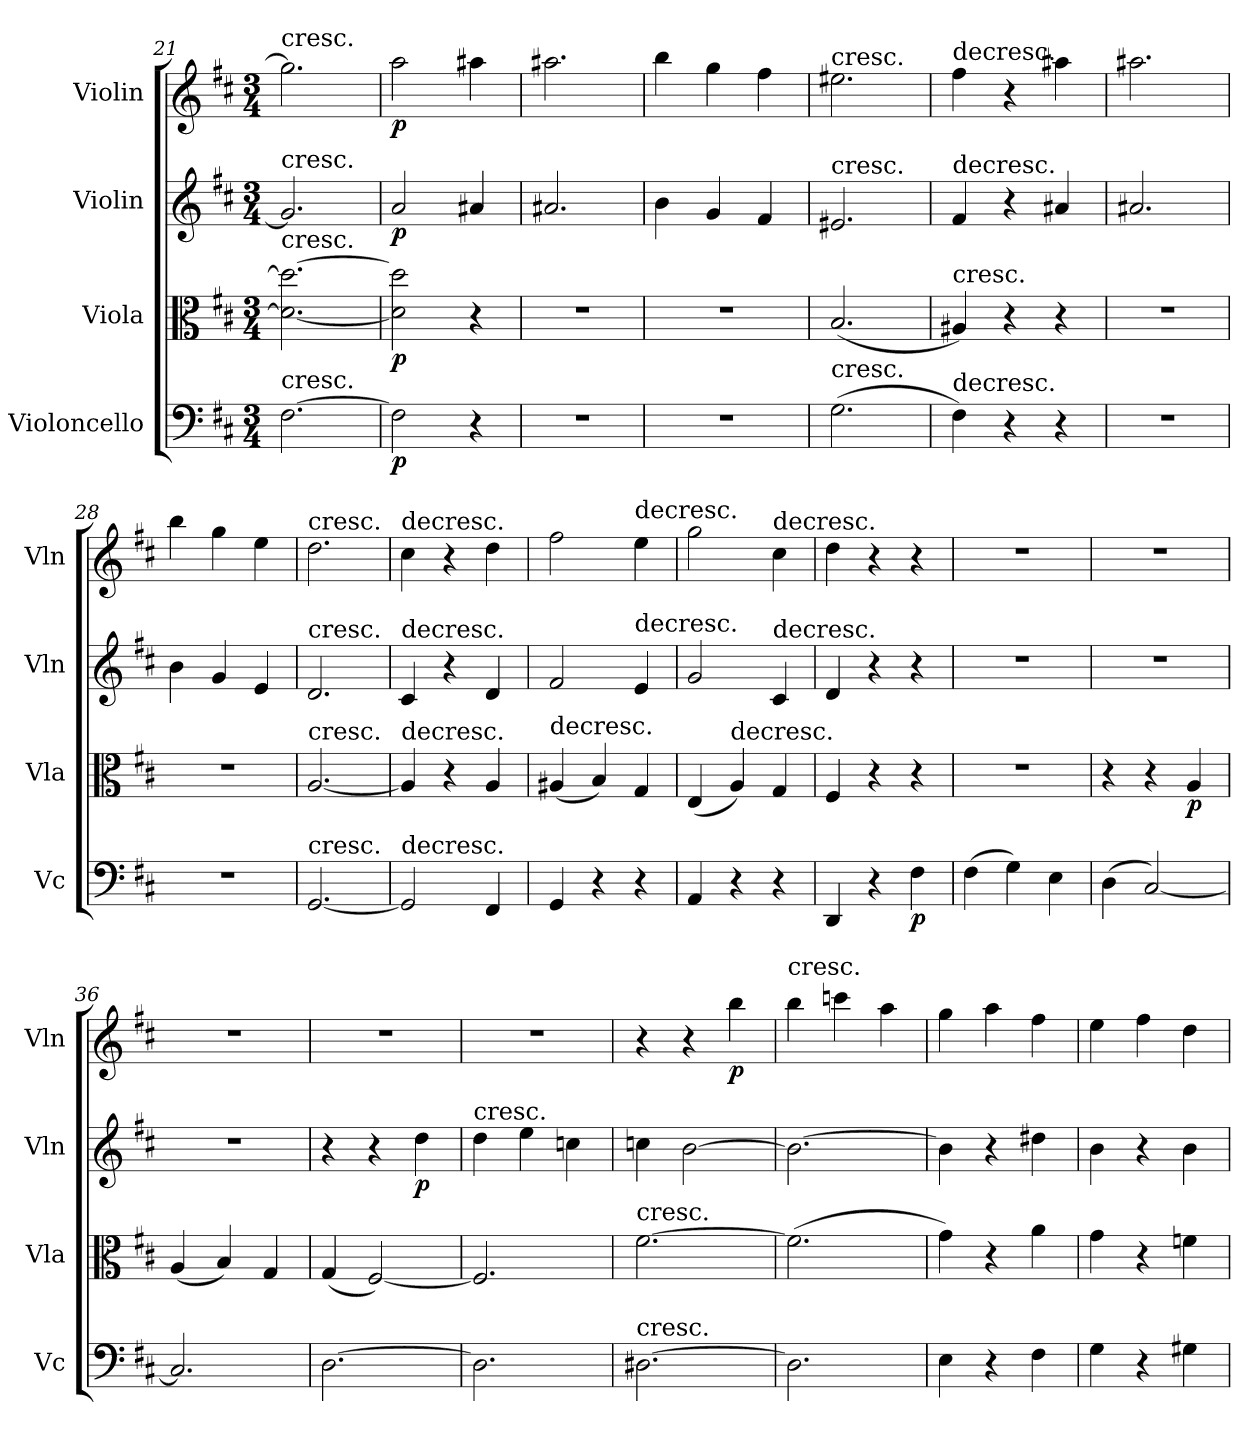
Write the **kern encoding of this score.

**kern	**dynam	**kern	**dynam	**kern	**dynam	**kern	**dynam
*part4	*part4	*part3	*part3	*part2	*part2	*part1	*part1
*staff4	*staff4	*staff3	*staff3	*staff2	*staff2	*staff1	*staff1
*I"Violoncello	*	*I"Viola	*	*I"Violin	*	*I"Violin	*
*I'Vc	*	*I'Vla	*	*I'Vln	*	*I'Vln	*
*clefF4	*	*clefC3	*	*clefG2	*	*clefG2	*
*k[f#c#]	*	*k[f#c#]	*	*k[f#c#]	*	*k[f#c#]	*
*D:	*	*D:	*	*D:	*	*D:	*
*M3/4	*	*M3/4	*	*M3/4	*	*M3/4	*
=21	=21	=21	=21	=21	=21	=21	=21
!	!	!	!	!	!	!LO:TX:t=cresc.	!
!	!	!	!	!LO:TX:t=cresc.	!	!	!
!	!	!LO:TX:t=cresc.	!	!	!	!	!
!LO:TX:t=cresc.	!	!	!	!	!	!	!
[2.F#\	.	2.d_\ 2.dd_\	.	2.g#/]	.	2.gg#\]	.
=22	=22	=22	=22	=22	=22	=22	=22
2F#\]	p	2d]\ 2dd]\	p	2a/	p	2aa\	p
4r	.	4r	.	4a#X/	.	4aa#X\	.
=23	=23	=23	=23	=23	=23	=23	=23
2.r	.	2.r	.	2.a#X/	.	2.aa#X\	.
=24	=24	=24	=24	=24	=24	=24	=24
2.r	.	2.r	.	4b\	.	4bb\	.
.	.	.	.	4g/	.	4gg\	.
.	.	.	.	4f#/	.	4ff#\	.
=25	=25	=25	=25	=25	=25	=25	=25
!	!	!	!	!	!	!LO:TX:t=cresc.	!
!	!	!	!	!LO:TX:t=cresc.	!	!	!
!LO:TX:t=cresc.	!	!	!	!	!	!	!
(2.G\	.	(2.B/	.	2.e#X/	.	2.ee#X\	.
=26	=26	=26	=26	=26	=26	=26	=26
!	!	!	!	!	!	!LO:TX:t=decresc.	!
!	!	!	!	!LO:TX:t=decresc.	!	!	!
!	!	!LO:TX:t=cresc.	!	!	!	!	!
!LO:TX:t=decresc.	!	!	!	!	!	!	!
4F#\)	.	4A#X/)	.	4f#/	.	4ff#\	.
4r	.	4r	.	4r	.	4r	.
4r	.	4r	.	4a#X/	.	4aa#X\	.
=27	=27	=27	=27	=27	=27	=27	=27
2.r	.	2.r	.	2.a#X/	.	2.aa#X\	.
=28	=28	=28	=28	=28	=28	=28	=28
2.r	.	2.r	.	4b\	.	4bb\	.
.	.	.	.	4g/	.	4gg\	.
.	.	.	.	4e/	.	4ee\	.
=29	=29	=29	=29	=29	=29	=29	=29
!	!	!	!	!	!	!LO:TX:t=cresc.	!
!	!	!	!	!LO:TX:t=cresc.	!	!	!
!	!	!LO:TX:t=cresc.	!	!	!	!	!
!LO:TX:t=cresc.	!	!	!	!	!	!	!
[2.GG/	.	[2.A/	.	2.d/	.	2.dd\	.
=30	=30	=30	=30	=30	=30	=30	=30
!	!	!	!	!	!	!LO:TX:t=decresc.	!
!	!	!	!	!LO:TX:t=decresc.	!	!	!
!	!	!LO:TX:t=decresc.	!	!	!	!	!
!LO:TX:t=decresc.	!	!	!	!	!	!	!
2GG/]	.	4A/]	.	4c#/	.	4cc#\	.
.	.	4r	.	4r	.	4r	.
4FF#/	.	4A/	.	4d/	.	4dd\	.
=31	=31	=31	=31	=31	=31	=31	=31
!	!	!LO:TX:t=decresc.	!	!	!	!	!
4GG/	.	(4A#X/	.	2f#/	.	2ff#\	.
4r	.	4B/)	.	.	.	.	.
!	!	!	!	!	!	!LO:TX:t=decresc.	!
!	!	!	!	!LO:TX:t=decresc.	!	!	!
4r	.	4G/	.	4e/	.	4ee\	.
=32	=32	=32	=32	=32	=32	=32	=32
4AA/	.	(4E/	.	2g/	.	2gg\	.
!	!	!LO:TX:t=decresc.	!	!	!	!	!
4r	.	4A/)	.	.	.	.	.
!	!	!	!	!	!	!LO:TX:t=decresc.	!
!	!	!	!	!LO:TX:t=decresc.	!	!	!
4r	.	4G/	.	4c#/	.	4cc#\	.
=33	=33	=33	=33	=33	=33	=33	=33
4DD/	.	4F#/	.	4d/	.	4dd\	.
4r	.	4r	.	4r	.	4r	.
4F#\	p	4r	.	4r	.	4r	.
=34	=34	=34	=34	=34	=34	=34	=34
(4F#\	.	2.r	.	2.r	.	2.r	.
4G\)	.	.	.	.	.	.	.
4E\	.	.	.	.	.	.	.
=35	=35	=35	=35	=35	=35	=35	=35
(4D\	.	4r	.	2.r	.	2.r	.
[2C#/)	.	4r	.	.	.	.	.
.	.	4A/	p	.	.	.	.
=36	=36	=36	=36	=36	=36	=36	=36
2.C#/]	.	(4A/	.	2.r	.	2.r	.
.	.	4B/)	.	.	.	.	.
.	.	4G/	.	.	.	.	.
=37	=37	=37	=37	=37	=37	=37	=37
[2.D\	.	(4G/	.	4r	.	2.r	.
.	.	[2F#/)	.	4r	.	.	.
.	.	.	.	4dd\	p	.	.
=38	=38	=38	=38	=38	=38	=38	=38
!	!	!	!	!LO:TX:t=cresc.	!	!	!
2.D\]	.	2.F#/]	.	4dd\	.	2.r	.
.	.	.	.	4ee\	.	.	.
.	.	.	.	4ccn\	.	.	.
=39	=39	=39	=39	=39	=39	=39	=39
!	!	!LO:TX:t=cresc.	!	!	!	!	!
!LO:TX:t=cresc.	!	!	!	!	!	!	!
[2.D#X\	.	[2.f#\	.	4ccn\	.	4r	.
.	.	.	.	[2b\	.	4r	.
.	.	.	.	.	.	4bb\	p
=40	=40	=40	=40	=40	=40	=40	=40
!	!	!	!	!	!	!LO:TX:t=cresc.	!
2.D#\]	.	(2.f#\]	.	2.b\_	.	4bb\	.
.	.	.	.	.	.	4cccn\	.
.	.	.	.	.	.	4aa\	.
=41	=41	=41	=41	=41	=41	=41	=41
4E\	.	4g\)	.	4b\]	.	4gg\	.
4r	.	4r	.	4r	.	4aa\	.
4F#\	.	4a\	.	4dd#X\	.	4ff#\	.
=42	=42	=42	=42	=42	=42	=42	=42
4G\	.	4g\	.	4b\	.	4ee\	.
4r	.	4r	.	4r	.	4ff#\	.
4G#X\	.	4fn\	.	4b\	.	4dd\	.
=	=	=	=	=	=	=	=
*-	*-	*-	*-	*-	*-	*-	*-
